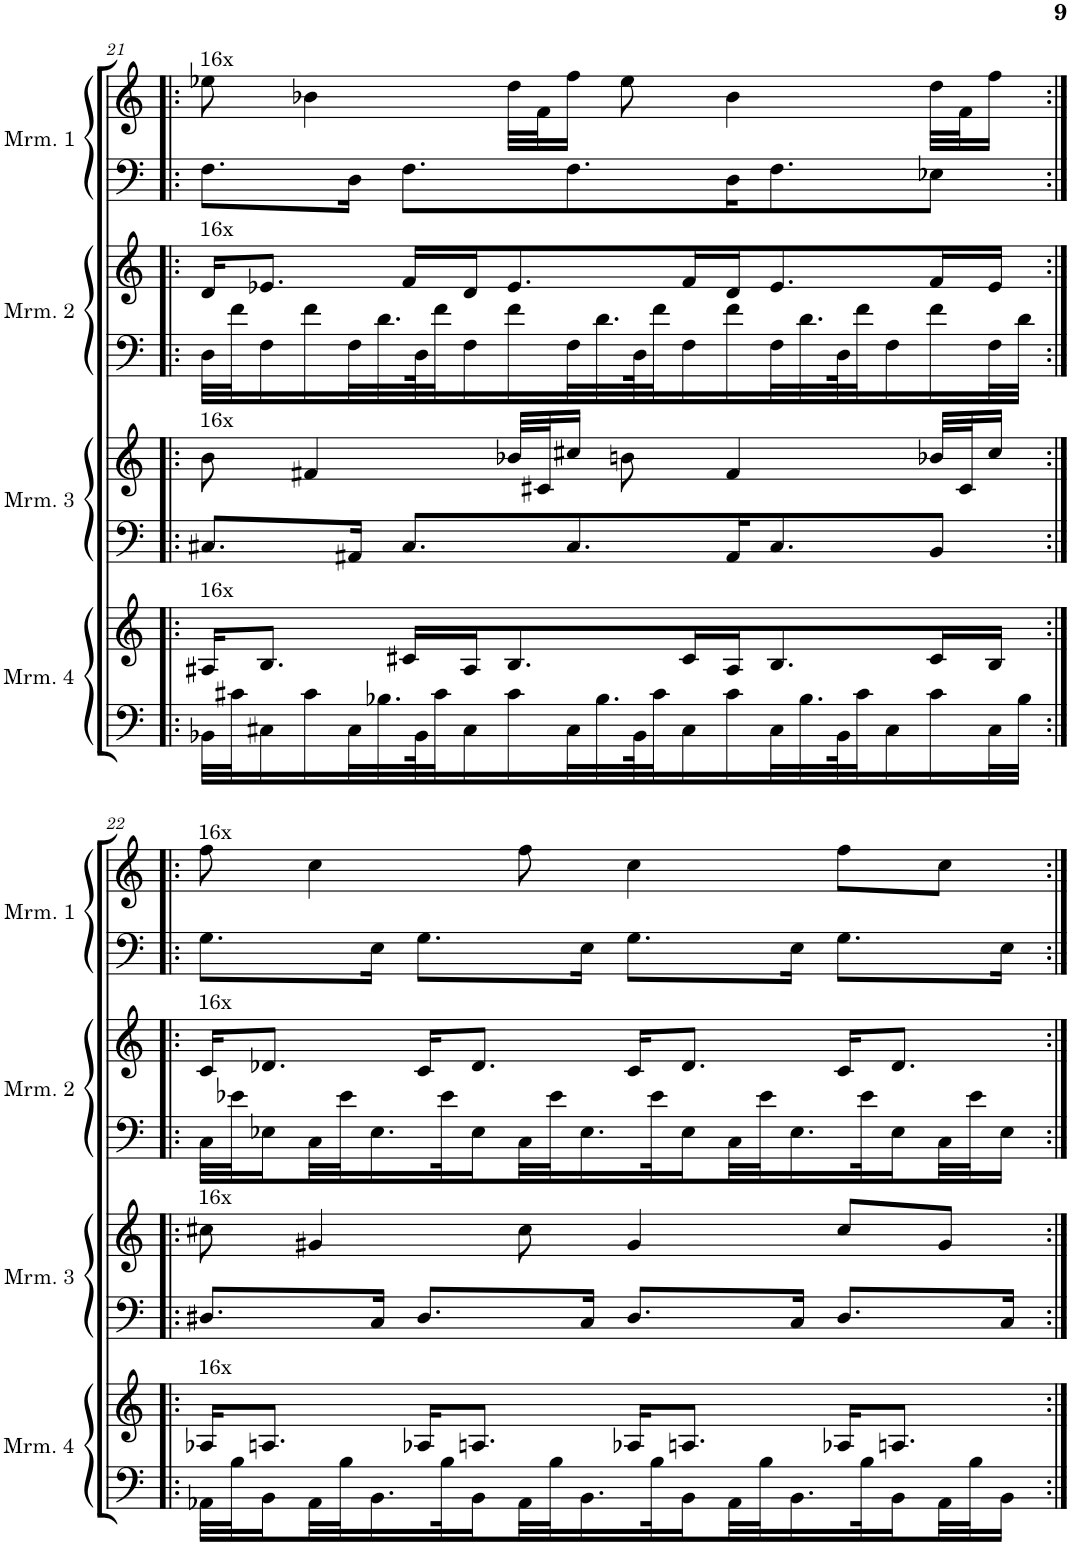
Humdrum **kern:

**kern	**kern	**kern	**kern	**kern	**kern	**kern	**kern
*part8	*part7	*part6	*part5	*part4	*part3	*part2	*part1
*staff8	*staff7	*staff6	*staff5	*staff4	*staff3	*staff2	*staff1
*I"Marimba 4	*I"Marimba 4	*I"Marimba 3	*I"Marimba 3	*I"Marimba 2	*I"Marimba 2	*I"Marimba 1	*I"Marimba 1
*I'Mrm. 4	*I'Mrm. 4	*I'Mrm. 3	*I'Mrm. 3	*I'Mrm. 2	*I'Mrm. 2	*I'Mrm. 1	*I'Mrm. 1
!!LO:PB:g=z
*clefF4	*clefG2	*clefF4	*clefG2	*clefF4	*clefG2	*clefF4	*clefG2
*k[]	*k[]	*k[]	*k[]	*k[]	*k[]	*k[]	*k[]
*M4/4	*M4/4	*M4/4	*M4/4	*M4/4	*M4/4	*M4/4	*M4/4
=21!|:	=21!|:	=21!|:	=21!|:	=21!|:	=21!|:	=21!|:	=21!|:
!	!	!	!	!	!	!	!LO:TX:a:t=16x
!	!	!	!	!	!LO:TX:a:t=16x	!	!
!	!	!	!LO:TX:a:t=16x	!	!	!	!
!	!LO:TX:a:t=16x	!	!	!	!	!	!
32BB-X\LLL	16A#X/KL	8.C#X/L	8b\	32D\LLL	16d/KL	8.F\L	8ee-X\
32c#X\J	.	.	.	32f\J	.	.	.
16C#X\	8.B/J	.	.	16F\	8.e-X/J	.	.
16c#\	.	.	4f#X/	16f\	.	.	4b-X\
32C#\L	.	16AA#X/Jk	.	32F\L	.	16D\Jk	.
32.B-X\	.	.	.	32.d\	.	.	.
.	16c#X/LL	8.C#/L	.	.	16f/LL	8.F\L	.
64BB-\K	.	.	.	64D\K	.	.	.
32c#\J	.	.	.	32f\J	.	.	.
16C#\	16A#/J	.	.	16F\	16d/J	.	.
16c#\	8.B/	.	32b-X/LLL	16f\	8.e-/	.	32dd\LLL
.	.	.	32c#X/J	.	.	.	32f\J
32C#\L	.	8.C#/	16cc#X/JJ	32F\L	.	8.F\	16ff\JJ
32.B-\	.	.	.	32.d\	.	.	.
.	.	.	8bn\	.	.	.	8ee-\
64BB-\K	.	.	.	64D\K	.	.	.
32c#\J	.	.	.	32f\J	.	.	.
16C#\	16c#/L	.	.	16F\	16f/L	.	.
16c#\	16A#/J	16AA#/K	4f#/	16f\	16d/J	16D\K	4b-\
32C#\L	8.B/	8.C#/	.	32F\L	8.e-/	8.F\	.
32.B-\	.	.	.	32.d\	.	.	.
64BB-\K	.	.	.	64D\K	.	.	.
32c#\J	.	.	.	32f\J	.	.	.
16C#\	.	.	.	16F\	.	.	.
16c#\	16c#/L	8BB/J	32b-X/LLL	16f\	16f/L	8E-X\J	32dd\LLL
.	.	.	32c#/J	.	.	.	32f\J
32C#\L	16B/JJ	.	16cc#/JJ	32F\L	16e-/JJ	.	16ff\JJ
32B-\JJJ	.	.	.	32d\JJJ	.	.	.
!!LO:LB:g=z
=22:|!|:	=22:|!|:	=22:|!|:	=22:|!|:	=22:|!|:	=22:|!|:	=22:|!|:	=22:|!|:
!	!	!	!	!	!	!	!LO:TX:a:t=16x
!	!	!	!	!	!LO:TX:a:t=16x	!	!
!	!	!	!LO:TX:a:t=16x	!	!	!	!
!	!LO:TX:a:t=16x	!	!	!	!	!	!
32AA-X\LLL	16A-X/KL	8.D#X/L	8cc#X\	32C\LLL	16c/KL	8.G\L	8ff\
32B\J	.	.	.	32e-X\J	.	.	.
16BB\	8.An/J	.	.	16E-X\	8.d-X/J	.	.
32AA-\L	.	.	4g#X/	32C\L	.	.	4cc\
32B\J	.	.	.	32e-\J	.	.	.
16.BB\	.	16C/Jk	.	16.E-\	.	16E\Jk	.
.	16A-X/KL	8.D#/L	.	.	16c/KL	8.G\L	.
32B\K	.	.	.	32e-\K	.	.	.
16BB\	8.An/J	.	.	16E-\	8.d-/J	.	.
32AA-\L	.	.	8cc#\	32C\L	.	.	8ff\
32B\J	.	.	.	32e-\J	.	.	.
16.BB\	.	16C/Jk	.	16.E-\	.	16E\Jk	.
.	16A-X/KL	8.D#/L	4g#/	.	16c/KL	8.G\L	4cc\
32B\K	.	.	.	32e-\K	.	.	.
16BB\	8.An/J	.	.	16E-\	8.d-/J	.	.
32AA-\L	.	.	.	32C\L	.	.	.
32B\J	.	.	.	32e-\J	.	.	.
16.BB\	.	16C/Jk	.	16.E-\	.	16E\Jk	.
.	16A-X/KL	8.D#/L	8cc#/L	.	16c/KL	8.G\L	8ff\L
32B\K	.	.	.	32e-\K	.	.	.
16BB\	8.An/J	.	.	16E-\	8.d-/J	.	.
32AA-\L	.	.	8g#/J	32C\L	.	.	8cc\J
32B\J	.	.	.	32e-\J	.	.	.
16BB\JJ	.	16C/Jk	.	16E-\JJ	.	16E\Jk	.
=:|!	=:|!	=:|!	=:|!	=:|!	=:|!	=:|!	=:|!
*-	*-	*-	*-	*-	*-	*-	*-
